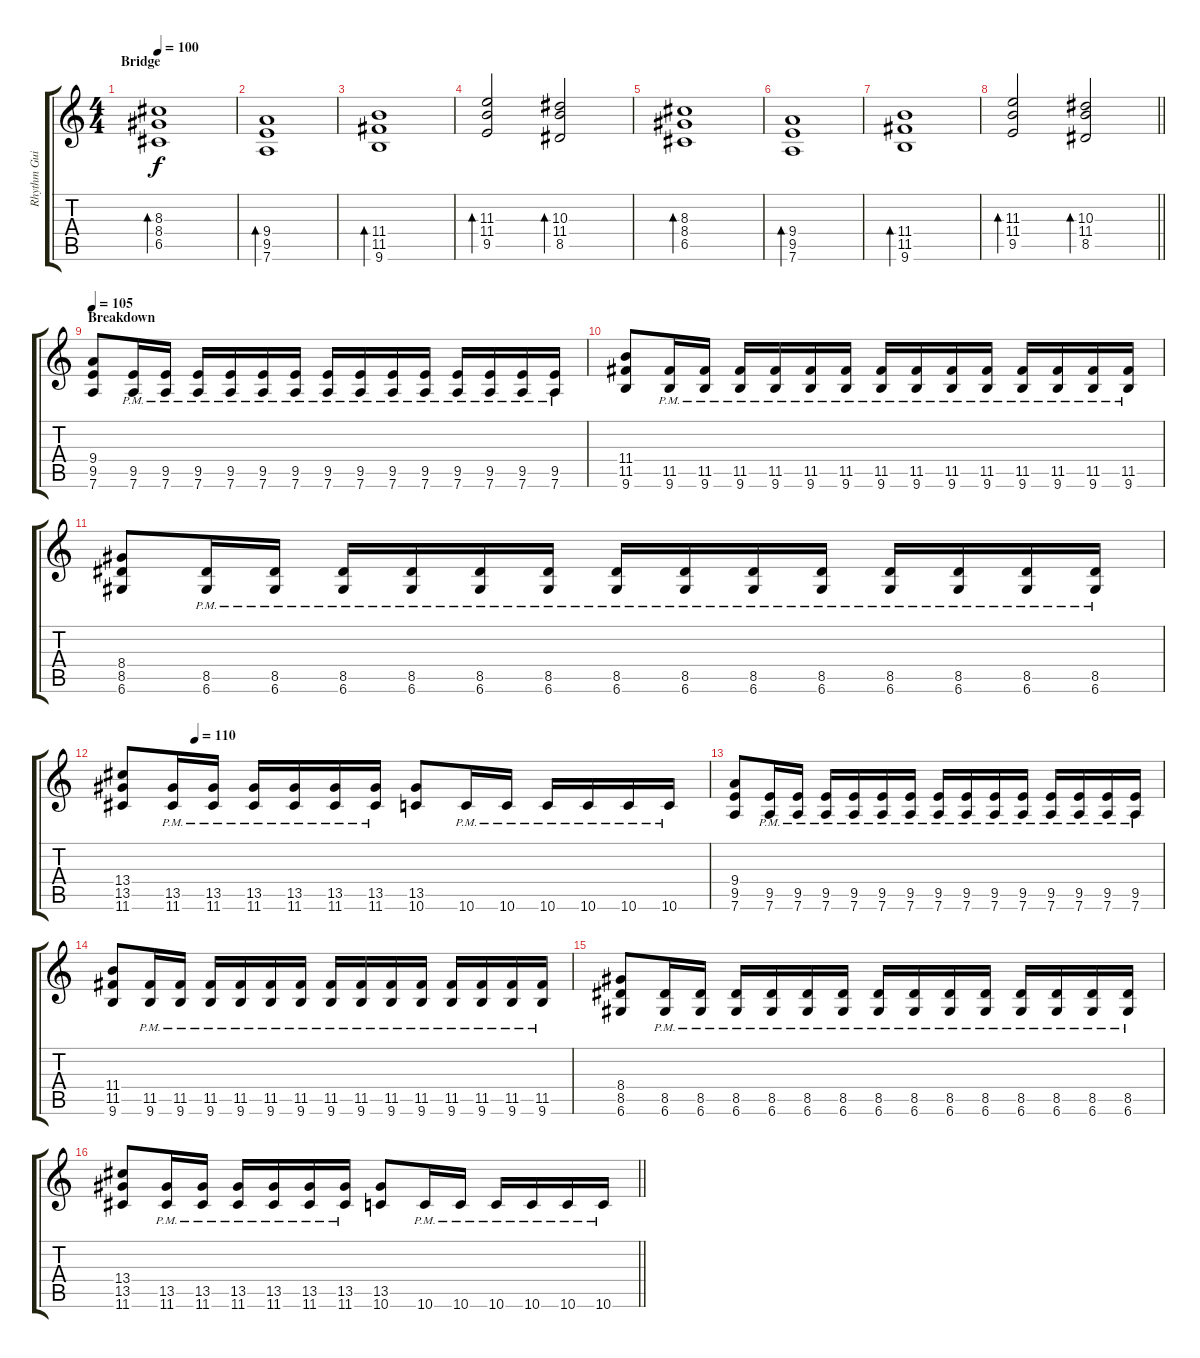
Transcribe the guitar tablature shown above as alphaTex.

\track ("Rhythm Guitar" "Rhythm Gui") {instrument distortionguitar}
\staff {score tabs}
\tuning (D4 A3 F3 C3 G2 D2) {hide}
\ts (4 4)
\section ("" "Bridge")
\tempo 100
\clef g2
\ks c
(8.3 8.4 6.5).1{bd 240 dy f} |
(9.4 9.5 7.6).1{bd 240} |
(11.4 11.5 9.6).1{bd 240} |
(11.3 11.4 9.5).2{bd 240} (10.3 11.4 8.5).2{bd 240} |
(8.3 8.4 6.5).1{bd 240} |
(9.4 9.5 7.6).1{bd 240} |
(11.4 11.5 9.6).1{bd 240} |
\barLineRight lightlight
(11.3 11.4 9.5).2{bd 240} (10.3 11.4 8.5).2{bd 240} |
\section ("" "Breakdown")
\tempo 105
(9.4 9.5 7.6).8 (9.5{pm} 7.6{pm}).16 (9.5{pm} 7.6{pm}).16 (9.5{pm} 7.6{pm}).16 (9.5{pm} 7.6{pm}).16 (9.5{pm} 7.6{pm}).16 (9.5{pm} 7.6{pm}).16 (9.5{pm} 7.6{pm}).16 (9.5{pm} 7.6{pm}).16 (9.5{pm} 7.6{pm}).16 (9.5{pm} 7.6{pm}).16 (9.5{pm} 7.6{pm}).16 (9.5{pm} 7.6{pm}).16 (9.5{pm} 7.6{pm}).16 (9.5{pm} 7.6{pm}).16 |
(11.4 11.5 9.6).8 (11.5{pm} 9.6{pm}).16 (11.5{pm} 9.6{pm}).16 (11.5{pm} 9.6{pm}).16 (11.5{pm} 9.6{pm}).16 (11.5{pm} 9.6{pm}).16 (11.5{pm} 9.6{pm}).16 (11.5{pm} 9.6{pm}).16 (11.5{pm} 9.6{pm}).16 (11.5{pm} 9.6{pm}).16 (11.5{pm} 9.6{pm}).16 (11.5{pm} 9.6{pm}).16 (11.5{pm} 9.6{pm}).16 (11.5{pm} 9.6{pm}).16 (11.5{pm} 9.6{pm}).16 |
(8.4 8.5 6.6).8 (8.5{pm} 6.6{pm}).16 (8.5{pm} 6.6{pm}).16 (8.5{pm} 6.6{pm}).16 (8.5{pm} 6.6{pm}).16 (8.5{pm} 6.6{pm}).16 (8.5{pm} 6.6{pm}).16 (8.5{pm} 6.6{pm}).16 (8.5{pm} 6.6{pm}).16 (8.5{pm} 6.6{pm}).16 (8.5{pm} 6.6{pm}).16 (8.5{pm} 6.6{pm}).16 (8.5{pm} 6.6{pm}).16 (8.5{pm} 6.6{pm}).16 (8.5{pm} 6.6{pm}).16 |
\tempo (110 0.125)
(13.4 13.5 11.6).8 (13.5{pm} 11.6{pm}).16 (13.5{pm} 11.6{pm}).16 (13.5{pm} 11.6{pm}).16 (13.5{pm} 11.6{pm}).16 (13.5{pm} 11.6{pm}).16 (13.5{pm} 11.6{pm}).16 (13.5 10.6).8 10.6{pm}.16 10.6{pm}.16 10.6{pm}.16 10.6{pm}.16 10.6{pm}.16 10.6{pm}.16 |
(9.4 9.5 7.6).8 (9.5{pm} 7.6{pm}).16 (9.5{pm} 7.6{pm}).16 (9.5{pm} 7.6{pm}).16 (9.5{pm} 7.6{pm}).16 (9.5{pm} 7.6{pm}).16 (9.5{pm} 7.6{pm}).16 (9.5{pm} 7.6{pm}).16 (9.5{pm} 7.6{pm}).16 (9.5{pm} 7.6{pm}).16 (9.5{pm} 7.6{pm}).16 (9.5{pm} 7.6{pm}).16 (9.5{pm} 7.6{pm}).16 (9.5{pm} 7.6{pm}).16 (9.5{pm} 7.6{pm}).16 |
(11.4 11.5 9.6).8 (11.5{pm} 9.6{pm}).16 (11.5{pm} 9.6{pm}).16 (11.5{pm} 9.6{pm}).16 (11.5{pm} 9.6{pm}).16 (11.5{pm} 9.6{pm}).16 (11.5{pm} 9.6{pm}).16 (11.5{pm} 9.6{pm}).16 (11.5{pm} 9.6{pm}).16 (11.5{pm} 9.6{pm}).16 (11.5{pm} 9.6{pm}).16 (11.5{pm} 9.6{pm}).16 (11.5{pm} 9.6{pm}).16 (11.5{pm} 9.6{pm}).16 (11.5{pm} 9.6{pm}).16 |
(8.4 8.5 6.6).8 (8.5{pm} 6.6{pm}).16 (8.5{pm} 6.6{pm}).16 (8.5{pm} 6.6{pm}).16 (8.5{pm} 6.6{pm}).16 (8.5{pm} 6.6{pm}).16 (8.5{pm} 6.6{pm}).16 (8.5{pm} 6.6{pm}).16 (8.5{pm} 6.6{pm}).16 (8.5{pm} 6.6{pm}).16 (8.5{pm} 6.6{pm}).16 (8.5{pm} 6.6{pm}).16 (8.5{pm} 6.6{pm}).16 (8.5{pm} 6.6{pm}).16 (8.5{pm} 6.6{pm}).16 |
\barLineRight lightlight
(13.4 13.5 11.6).8 (13.5{pm} 11.6{pm}).16 (13.5{pm} 11.6{pm}).16 (13.5{pm} 11.6{pm}).16 (13.5{pm} 11.6{pm}).16 (13.5{pm} 11.6{pm}).16 (13.5{pm} 11.6{pm}).16 (13.5 10.6).8 10.6{pm}.16 10.6{pm}.16 10.6{pm}.16 10.6{pm}.16 10.6{pm}.16 10.6{pm}.16
